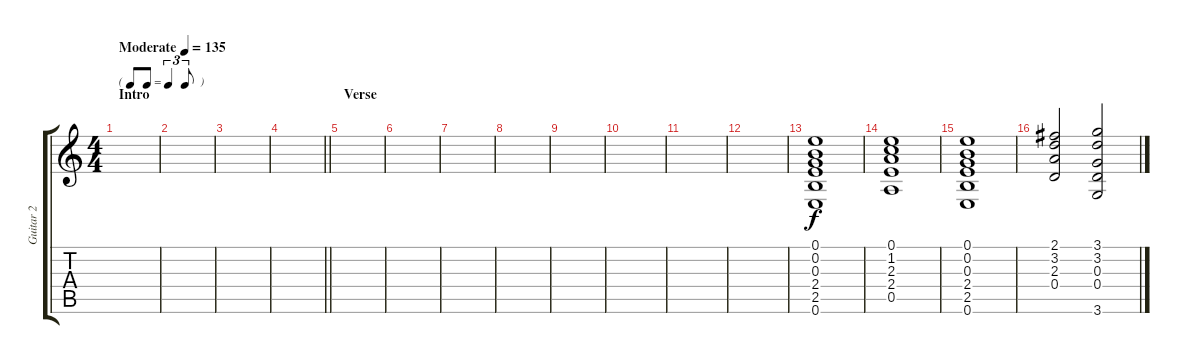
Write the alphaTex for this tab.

\track ("Guitar 2" "Guitar 2") {instrument acousticguitarsteel}
\staff {score tabs}
\tuning (E4 B3 G3 D3 A2 E2) {hide}
\ts (4 4)
\tf triplet8th
\section ("" "Intro")
\tempo (135 "Moderate")
\clef g2
\ks c
|
|
|
\barLineRight lightlight
|
\section ("" "Verse")
|
|
|
|
|
|
|
|
(0.1 0.2 0.3 2.4 2.5 0.6).1 |
(0.1 1.2 2.3 2.4 0.5).1 |
(0.1 0.2 0.3 2.4 2.5 0.6).1 |
(2.1 3.2 2.3 0.4).2 (3.1 3.2 0.3 0.4 3.6).2
